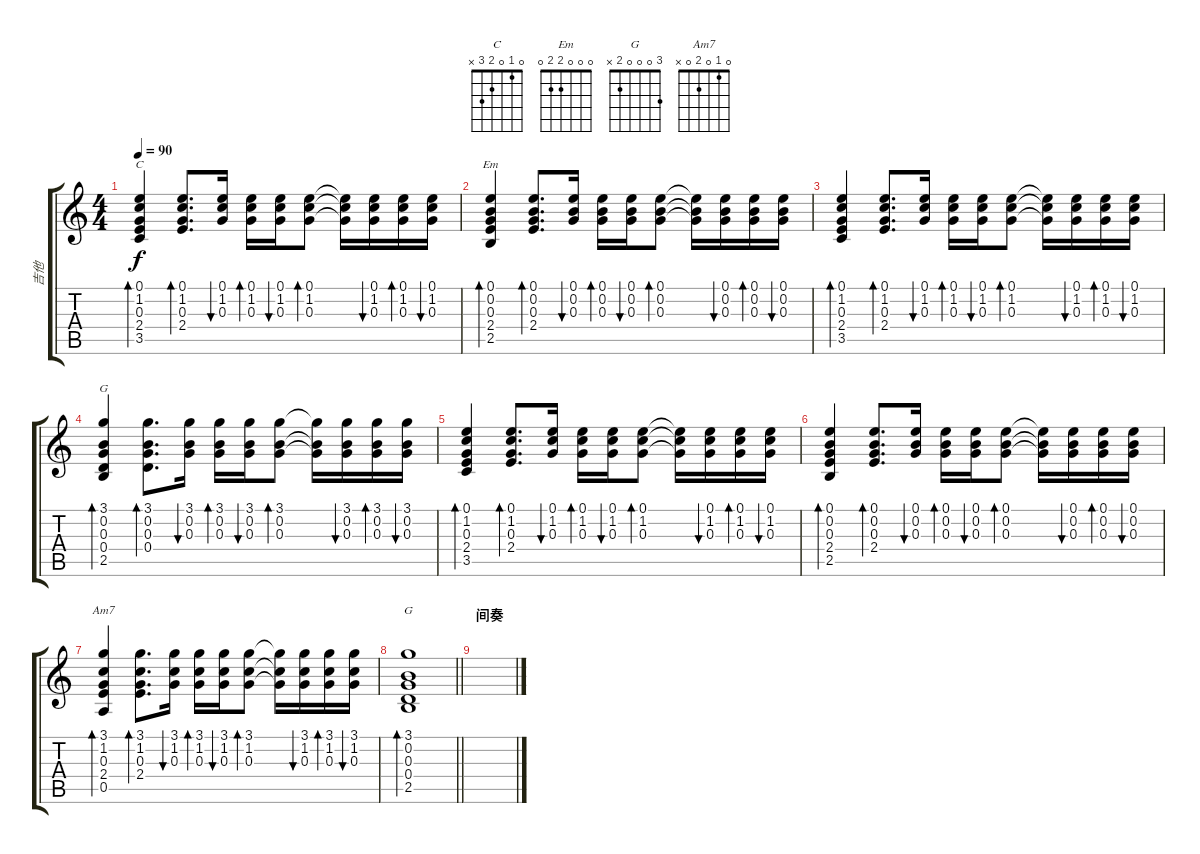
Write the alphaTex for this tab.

\track ("吉他" "吉他") {instrument acousticguitarsteel}
\staff {score tabs}
\tuning (E4 B3 G3 D3 A2 E2) {hide}
\chord ("C" 0 1 0 2 3 x)
\chord ("Em" 0 0 0 2 2 0)
\chord ("G" 3 0 0 0 2 3)
\chord ("Am7" 0 1 0 2 0 x)
\chord ("G" 3 0 0 0 2 x)
\ts (4 4)
\tempo 90
\clef g2
\ks c
(0.1 1.2 0.3 2.4 3.5).4{bd 30 ch "C" dy f} (0.1 1.2 0.3 2.4).8{d bd 30} (0.1 1.2 0.3).16{bu 30} (0.1 1.2 0.3).16{bd 30} (0.1 1.2 0.3).16{bu 30} (0.1 1.2 0.3).8{bd 30} (0.1{t} 1.2{t} 0.3{t}).16 (0.1 1.2 0.3).16{bu 30} (0.1 1.2 0.3).16{bd 30} (0.1 1.2 0.3).16{bu 30} |
(0.1 0.2 0.3 2.4 2.5).4{bd 30 ch "Em"} (0.1 0.2 0.3 2.4).8{d bd 30} (0.1 0.2 0.3).16{bu 30} (0.1 0.2 0.3).16{bd 30} (0.1 0.2 0.3).16{bu 30} (0.1 0.2 0.3).8{bd 30} (0.1{t} 0.2{t} 0.3{t}).16 (0.1 0.2 0.3).16{bu 30} (0.1 0.2 0.3).16{bd 30} (0.1 0.2 0.3).16{bu 30} |
(0.1 1.2 0.3 2.4 3.5).4{bd 30} (0.1 1.2 0.3 2.4).8{d bd 30} (0.1 1.2 0.3).16{bu 30} (0.1 1.2 0.3).16{bd 30} (0.1 1.2 0.3).16{bu 30} (0.1 1.2 0.3).8{bd 30} (0.1{t} 1.2{t} 0.3{t}).16 (0.1 1.2 0.3).16{bu 30} (0.1 1.2 0.3).16{bd 30} (0.1 1.2 0.3).16{bu 30} |
(3.1 0.2 0.3 0.4 2.5).4{bd 30 ch "G"} (3.1 0.2 0.3 0.4).8{d bd 30} (3.1 0.2 0.3).16{bu 30} (3.1 0.2 0.3).16{bd 30} (3.1 0.2 0.3).16{bu 30} (3.1 0.2 0.3).8{bd 30} (3.1{t} 0.2{t} 0.3{t}).16 (3.1 0.2 0.3).16{bu 30} (3.1 0.2 0.3).16{bd 30} (3.1 0.2 0.3).16{bu 30} |
(0.1 1.2 0.3 2.4 3.5).4{bd 30} (0.1 1.2 0.3 2.4).8{d bd 30} (0.1 1.2 0.3).16{bu 30} (0.1 1.2 0.3).16{bd 30} (0.1 1.2 0.3).16{bu 30} (0.1 1.2 0.3).8{bd 30} (0.1{t} 1.2{t} 0.3{t}).16 (0.1 1.2 0.3).16{bu 30} (0.1 1.2 0.3).16{bd 30} (0.1 1.2 0.3).16{bu 30} |
(0.1 0.2 0.3 2.4 2.5).4{bd 30} (0.1 0.2 0.3 2.4).8{d bd 30} (0.1 0.2 0.3).16{bu 30} (0.1 0.2 0.3).16{bd 30} (0.1 0.2 0.3).16{bu 30} (0.1 0.2 0.3).8{bd 30} (0.1{t} 0.2{t} 0.3{t}).16 (0.1 0.2 0.3).16{bu 30} (0.1 0.2 0.3).16{bd 30} (0.1 0.2 0.3).16{bu 30} |
(3.1 1.2 0.3 2.4 0.5).4{bd 30 ch "Am7"} (3.1 1.2 0.3 2.4).8{d bd 30} (3.1 1.2 0.3).16{bu 30} (3.1 1.2 0.3).16{bd 30} (3.1 1.2 0.3).16{bu 30} (3.1 1.2 0.3).8{bd 30} (3.1{t} 1.2{t} 0.3{t}).16 (3.1 1.2 0.3).16{bu 30} (3.1 1.2 0.3).16{bd 30} (3.1 1.2 0.3).16{bu 30} |
\barLineRight lightlight
(3.1 0.2 0.3 0.4 2.5).1{bd 480 ch "G"} |
\section ("" "间奏")
